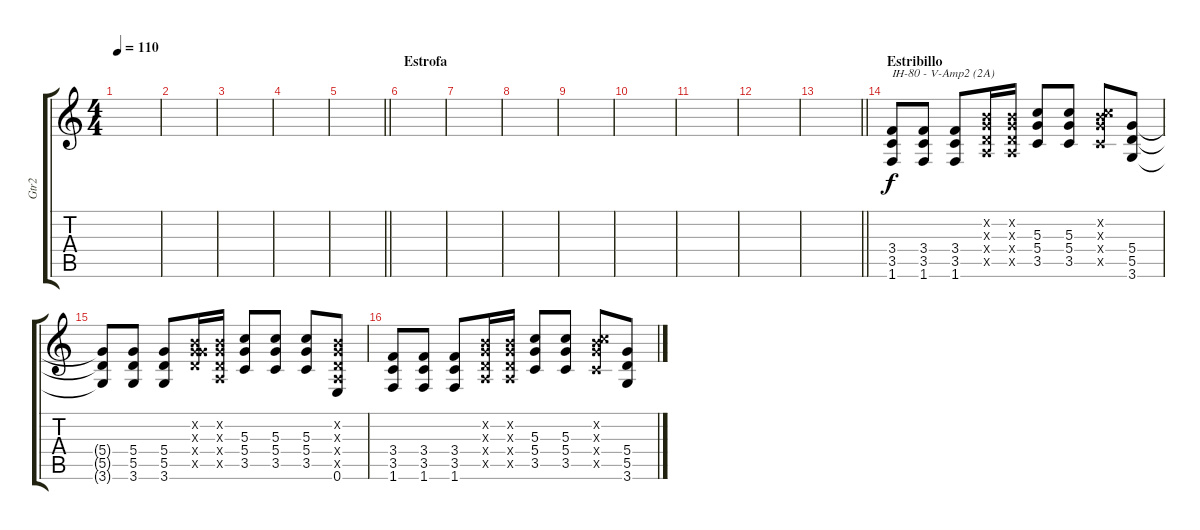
\track ("Gtr2" "Gtr2") {instrument distortionguitar}
\staff {score tabs}
\tuning (E4 B3 G3 D3 A2 E2) {hide}
\ts (4 4)
\tempo 110
\clef g2
\ks c
|
|
|
|
\barLineRight lightlight
|
\section ("" "Estrofa")
|
|
|
|
|
|
|
\barLineRight lightlight
|
\section ("" "Estribillo")
(3.4 3.5 1.6).8{txt "IH-80 - V-Amp2 (2A)"} (3.4 3.5 1.6).8 (3.4 3.5 1.6).8 (0.2{x} 0.3{x} 0.4{x} 0.5{x}).16 (0.2{x} 0.3{x} 0.4{x} 0.5{x}).16 (5.3 5.4 3.5).8 (5.3 5.4 3.5).8 (0.2{x} 5.3{x} 5.4{x} 3.5{x}).8 (5.4 5.5 3.6).8 |
(5.4{t} 5.5{t} 3.6{t}).8 (5.4 5.5 3.6).8 (5.4 5.5 3.6).8 (0.2{x} 0.3{x} 5.4{x} 5.5{x}).16 (0.2{x} 0.3{x} 0.4{x} 0.5{x}).16 (5.3 5.4 3.5).8 (5.3 5.4 3.5).8 (5.3 5.4 3.5).8 (0.2{x} 0.3{x} 0.4{x} 0.5{x} 0.6).8 |
(3.4 3.5 1.6).8 (3.4 3.5 1.6).8 (3.4 3.5 1.6).8 (0.2{x} 0.3{x} 0.4{x} 0.5{x}).16 (0.2{x} 0.3{x} 0.4{x} 0.5{x}).16 (5.3 5.4 3.5).8 (5.3 5.4 3.5).8 (0.2{x} 5.3{x} 5.4{x} 3.5{x}).8 (5.4 5.5 3.6).8
